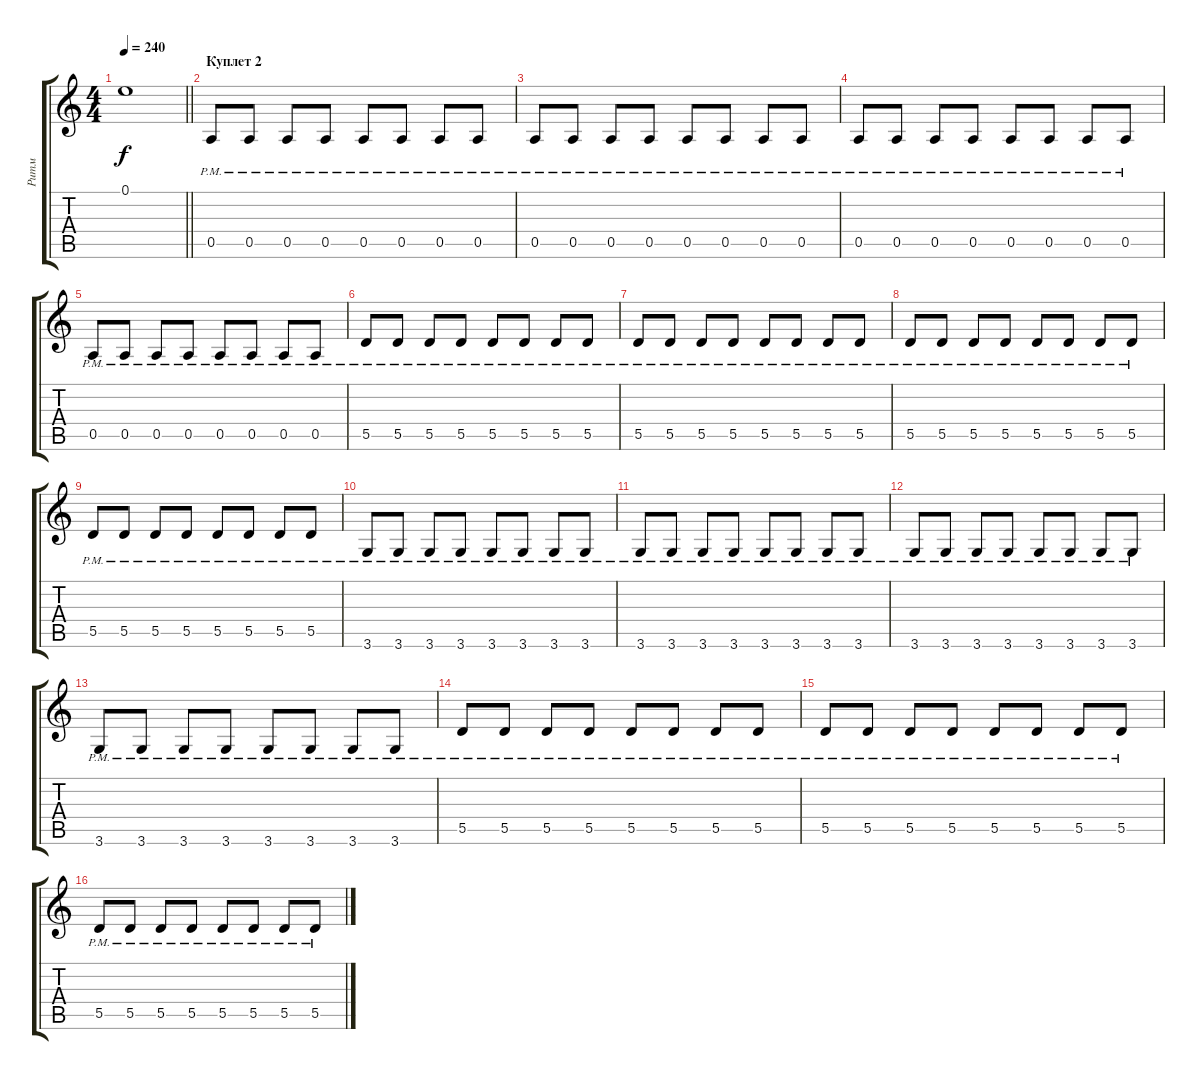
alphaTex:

\track ("Ритм" "Ритм") {instrument distortionguitar}
\staff {score tabs}
\tuning (E4 B3 G3 D3 A2 E2) {hide}
\ts (4 4)
\tempo 240
\clef g2
\barLineRight lightlight
\ks c
0.1.1{dy f} |
\section ("" "Куплет 2")
0.5{pm}.8 0.5{pm}.8 0.5{pm}.8 0.5{pm}.8 0.5{pm}.8 0.5{pm}.8 0.5{pm}.8 0.5{pm}.8 |
0.5{pm}.8 0.5{pm}.8 0.5{pm}.8 0.5{pm}.8 0.5{pm}.8 0.5{pm}.8 0.5{pm}.8 0.5{pm}.8 |
0.5{pm}.8 0.5{pm}.8 0.5{pm}.8 0.5{pm}.8 0.5{pm}.8 0.5{pm}.8 0.5{pm}.8 0.5{pm}.8 |
0.5{pm}.8 0.5{pm}.8 0.5{pm}.8 0.5{pm}.8 0.5{pm}.8 0.5{pm}.8 0.5{pm}.8 0.5{pm}.8 |
5.5{pm}.8 5.5{pm}.8 5.5{pm}.8 5.5{pm}.8 5.5{pm}.8 5.5{pm}.8 5.5{pm}.8 5.5{pm}.8 |
5.5{pm}.8 5.5{pm}.8 5.5{pm}.8 5.5{pm}.8 5.5{pm}.8 5.5{pm}.8 5.5{pm}.8 5.5{pm}.8 |
5.5{pm}.8 5.5{pm}.8 5.5{pm}.8 5.5{pm}.8 5.5{pm}.8 5.5{pm}.8 5.5{pm}.8 5.5{pm}.8 |
5.5{pm}.8 5.5{pm}.8 5.5{pm}.8 5.5{pm}.8 5.5{pm}.8 5.5{pm}.8 5.5{pm}.8 5.5{pm}.8 |
3.6{pm}.8 3.6{pm}.8 3.6{pm}.8 3.6{pm}.8 3.6{pm}.8 3.6{pm}.8 3.6{pm}.8 3.6{pm}.8 |
3.6{pm}.8 3.6{pm}.8 3.6{pm}.8 3.6{pm}.8 3.6{pm}.8 3.6{pm}.8 3.6{pm}.8 3.6{pm}.8 |
3.6{pm}.8 3.6{pm}.8 3.6{pm}.8 3.6{pm}.8 3.6{pm}.8 3.6{pm}.8 3.6{pm}.8 3.6{pm}.8 |
3.6{pm}.8 3.6{pm}.8 3.6{pm}.8 3.6{pm}.8 3.6{pm}.8 3.6{pm}.8 3.6{pm}.8 3.6{pm}.8 |
5.5{pm}.8 5.5{pm}.8 5.5{pm}.8 5.5{pm}.8 5.5{pm}.8 5.5{pm}.8 5.5{pm}.8 5.5{pm}.8 |
5.5{pm}.8 5.5{pm}.8 5.5{pm}.8 5.5{pm}.8 5.5{pm}.8 5.5{pm}.8 5.5{pm}.8 5.5{pm}.8 |
5.5{pm}.8 5.5{pm}.8 5.5{pm}.8 5.5{pm}.8 5.5{pm}.8 5.5{pm}.8 5.5{pm}.8 5.5{pm}.8
